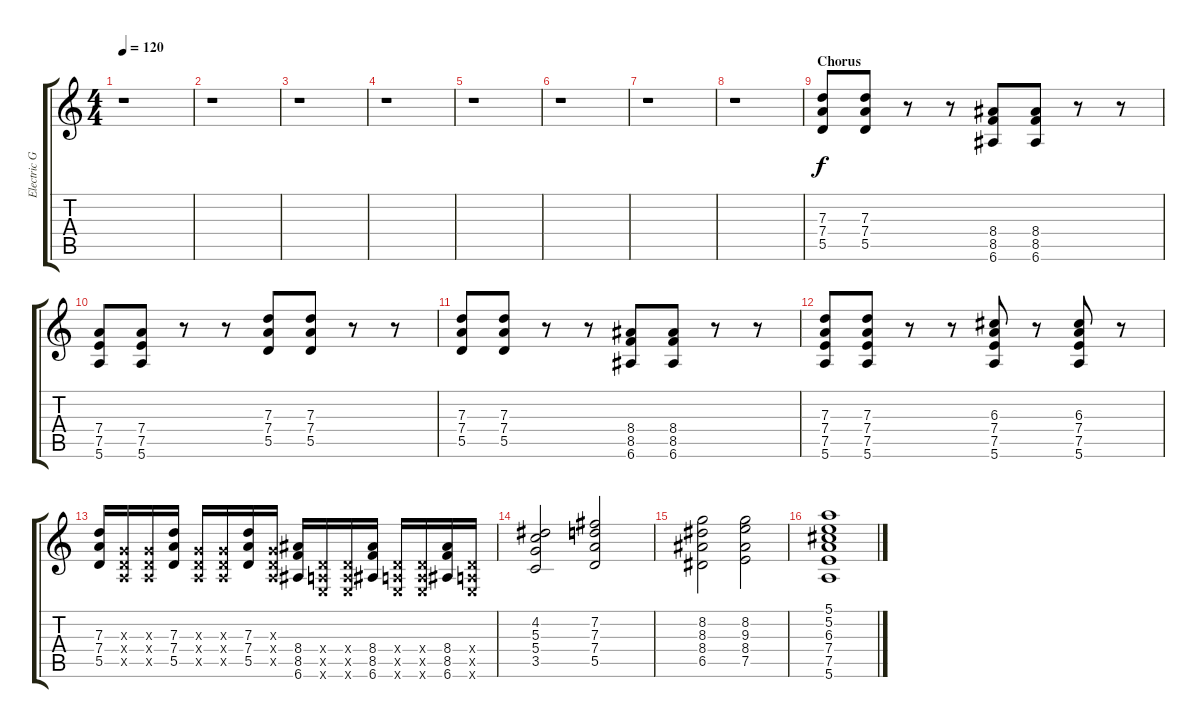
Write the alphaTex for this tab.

\track ("Electric Guitar (rhythm)" "Electric G") {instrument distortionguitar}
\staff {score tabs}
\tuning (E4 B3 G3 D3 A2 E2) {hide}
\ts (4 4)
\tempo 120
\clef g2
\ks c
r.1{dy f} |
r.1 |
r.1 |
r.1 |
r.1 |
r.1 |
r.1 |
r.1 |
\section ("" "Chorus")
(7.3 7.4 5.5).8{volume 10 balance 0 instrument distortionguitar} (7.3 7.4 5.5).8 r.8 r.8 (8.4 8.5 6.6).8{balance 16} (8.4 8.5 6.6).8 r.8 r.8 |
(7.4 7.5 5.6).8{balance 0} (7.4 7.5 5.6).8 r.8 r.8 (7.3 7.4 5.5).8{balance 16} (7.3 7.4 5.5).8 r.8 r.8 |
(7.3 7.4 5.5).8{volume 10 balance 0 instrument distortionguitar} (7.3 7.4 5.5).8 r.8 r.8 (8.4 8.5 6.6).8{balance 16} (8.4 8.5 6.6).8 r.8 r.8 |
(7.3 7.4 7.5 5.6).8{balance 0} (7.3 7.4 7.5 5.6).8 r.8 r.8 (6.3 7.4 7.5 5.6).8{balance 16} r.8 (6.3 7.4 7.5 5.6).8 r.8 |
(7.3 7.4 5.5).16{balance 8} (0.3{x} 0.4{x} 0.5{x}).16 (0.3{x} 0.4{x} 0.5{x}).16 (7.3 7.4 5.5).16 (0.3{x} 0.4{x} 0.5{x}).16 (0.3{x} 0.4{x} 0.5{x}).16 (7.3 7.4 5.5).16 (0.3{x} 0.4{x} 0.5{x}).16 (8.4 8.5 6.6).16 (0.4{x} 0.5{x} 0.6{x}).16 (0.4{x} 0.5{x} 0.6{x}).16 (8.4 8.5 6.6).16 (0.4{x} 0.5{x} 0.6{x}).16 (0.4{x} 0.5{x} 0.6{x}).16 (8.4 8.5 6.6).16 (0.4{x} 0.5{x} 0.6{x}).16 |
(4.2 5.3 5.4 3.5).2 (7.2 7.3 7.4 5.5).2 |
(8.2 8.3 8.4 6.5).2 (8.2 9.3 8.4 7.5).2 |
(5.1 5.2 6.3 7.4 7.5 5.6).1{volume 0}
